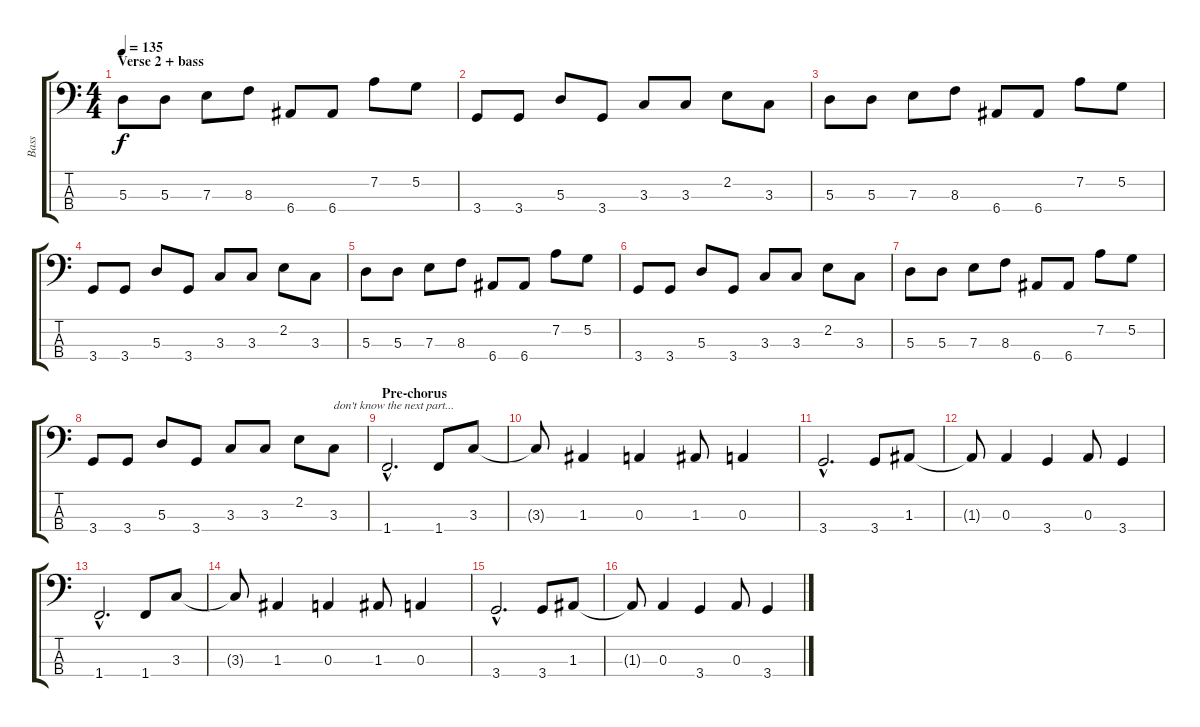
\track ("Bass" "Bass") {instrument electricbasspick}
\staff {score tabs}
\tuning (G2 D2 A1 E1) {hide}
\ts (4 4)
\section ("" "Verse 2 + bass")
\tempo 135
\clef f4
\ks c
5.3.8{dy f} 5.3.8 7.3.8 8.3.8 6.4.8 6.4.8 7.2.8 5.2.8 |
3.4.8 3.4.8 5.3.8 3.4.8 3.3.8 3.3.8 2.2.8 3.3.8 |
5.3.8 5.3.8 7.3.8 8.3.8 6.4.8 6.4.8 7.2.8 5.2.8 |
3.4.8 3.4.8 5.3.8 3.4.8 3.3.8 3.3.8 2.2.8 3.3.8 |
5.3.8 5.3.8 7.3.8 8.3.8 6.4.8 6.4.8 7.2.8 5.2.8 |
3.4.8 3.4.8 5.3.8 3.4.8 3.3.8 3.3.8 2.2.8 3.3.8 |
5.3.8 5.3.8 7.3.8 8.3.8 6.4.8 6.4.8 7.2.8 5.2.8 |
3.4.8 3.4.8 5.3.8 3.4.8 3.3.8 3.3.8 2.2.8 3.3.8{txt "don't know the next part..."} |
\section ("" "Pre-chorus")
1.4{hac}.2{d} 1.4.8 3.3.8 |
3.3{t}.8 1.3.4 0.3.4 1.3.8 0.3.4 |
3.4{hac}.2{d} 3.4.8 1.3.8 |
1.3{t}.8 0.3.4 3.4.4 0.3.8 3.4.4 |
1.4{hac}.2{d} 1.4.8 3.3.8 |
3.3{t}.8 1.3.4 0.3.4 1.3.8 0.3.4 |
3.4{hac}.2{d} 3.4.8 1.3.8 |
1.3{t}.8 0.3.4 3.4.4 0.3.8 3.4.4
